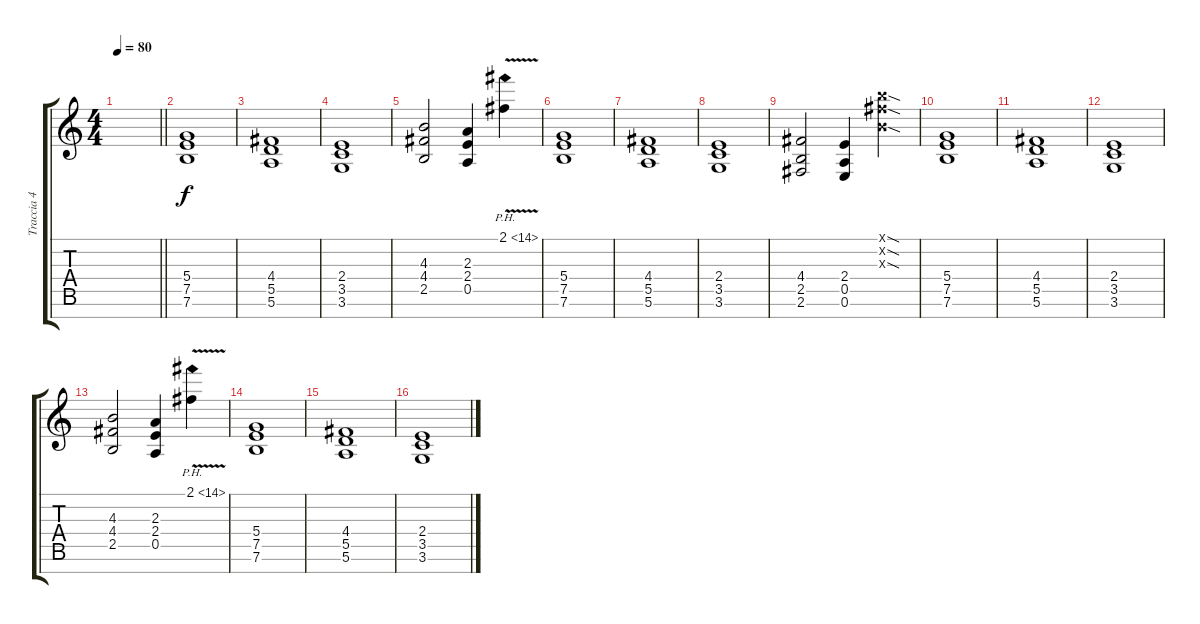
\track ("Traccia 4" "Traccia 4") {instrument distortionguitar}
\staff {score tabs}
\tuning (E4 B3 G3 D3 A2 E2 B1) {hide}
\ts (4 4)
\tempo 80
\clef g2
\barLineRight lightlight
\ks c
|
\section ("" "")
(5.4 7.5 7.6).1 |
(4.4 5.5 5.6).1 |
(2.4 3.5 3.6).1 |
(4.3 4.4 2.5).2 (2.3 2.4 0.5).4 2.1{ph 12 v}.4 |
(5.4 7.5 7.6).1 |
(4.4 5.5 5.6).1 |
(2.4 3.5 3.6).1 |
(4.4 2.5 2.6).2 (2.4 0.5 0.6).4 (7.1{sod x} 7.2{sod x} 4.3{sod x}).4 |
(5.4 7.5 7.6).1 |
(4.4 5.5 5.6).1 |
(2.4 3.5 3.6).1 |
(4.3 4.4 2.5).2 (2.3 2.4 0.5).4 2.1{ph 12 v}.4 |
(5.4 7.5 7.6).1 |
(4.4 5.5 5.6).1 |
(2.4 3.5 3.6).1
